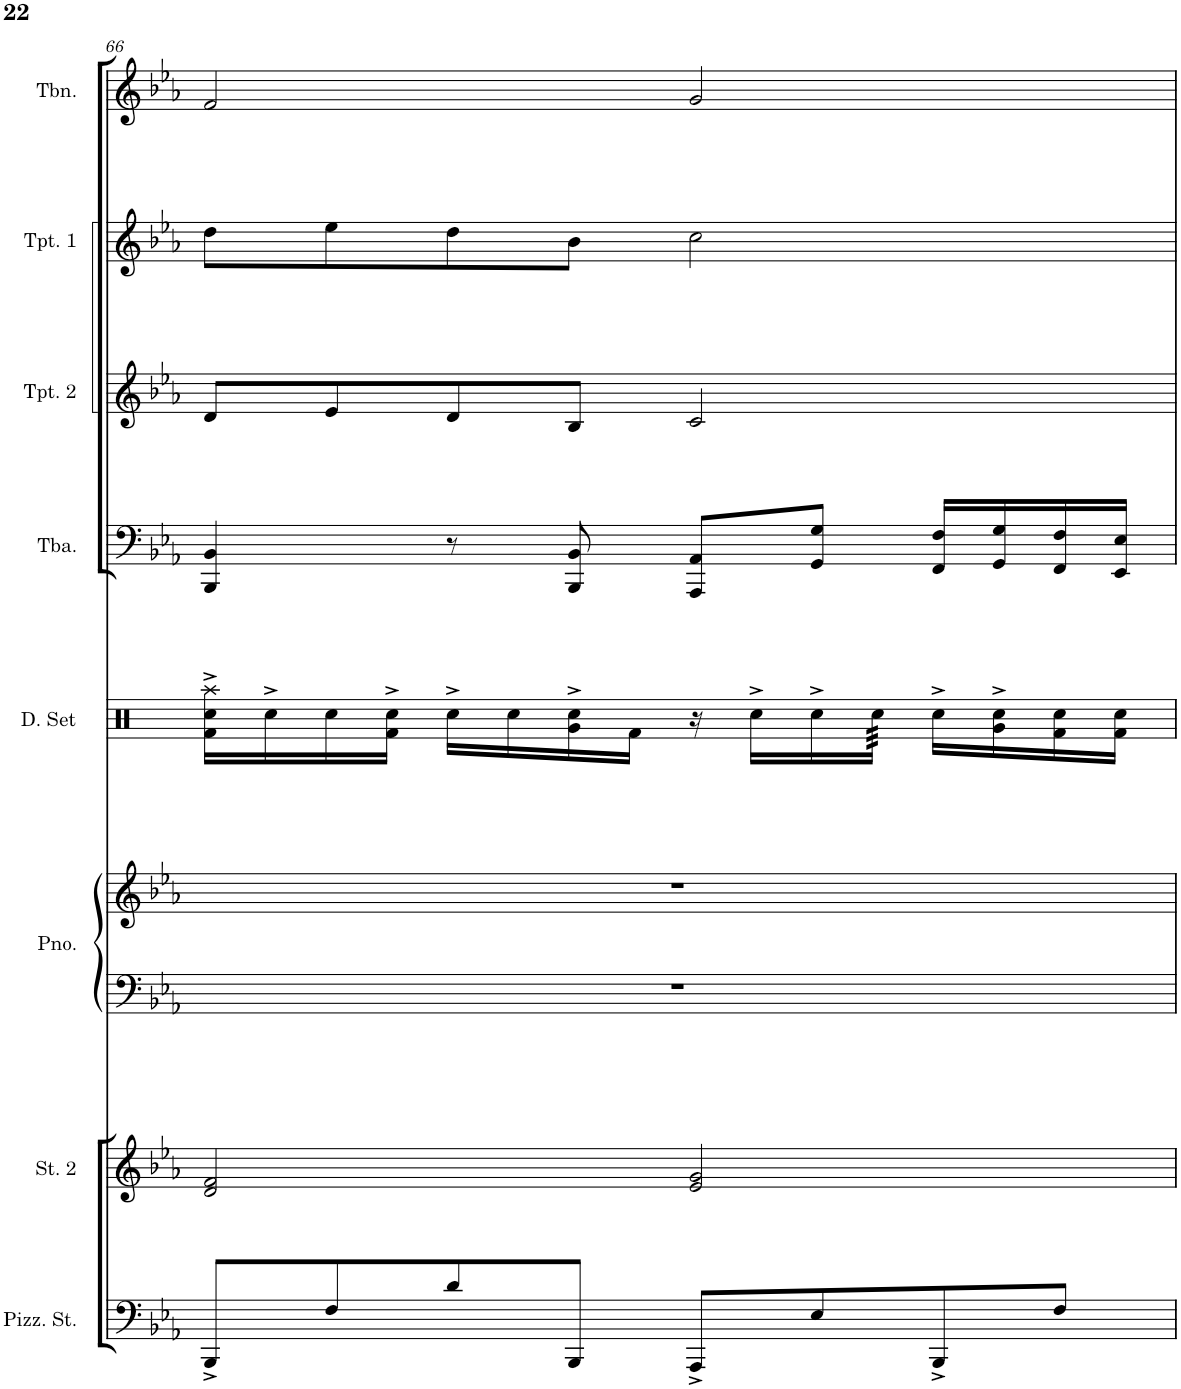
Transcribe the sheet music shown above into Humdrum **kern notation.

**kern	**kern	**kern	**kern	**kern	**kern	**kern	**kern	**kern
*part8	*part7	*part6	*part6	*part5	*part4	*part3	*part2	*part1
*staff9	*staff8	*staff7	*staff6	*staff5	*staff4	*staff3	*staff2	*staff1
*I"Pizzicato Strings	*I"Strings 2	*I"Grand Piano	*	*I"Tuba	*I"Trumpet 2	*I"Trumpet 1	*I"Trombone	*I"Beep
*I'Pizz. St.	*I'St. 2	*I'Pno.	*	*I'Tba.	*I'Tpt. 2	*I'Tpt. 1	*I'Tbn.	*I'Beep
!!LO:PB:g=z
*clefF4	*clefG2	*clefF4	*clefG2	*clefF4	*clefG2	*clefG2	*clefG2	*clefG2
*	*	*	*	*	*Trd1c2	*Trd1c2	*Trd7c12	*Trd1c2
*k[b-e-a-]	*k[b-e-a-]	*k[b-e-a-]	*k[b-e-a-]	*k[b-e-a-]	*k[b-e-a-]	*k[b-e-a-]	*k[b-e-a-]	*k[b-e-a-]
*M4/4	*M4/4	*M4/4	*M4/4	*M4/4	*M4/4	*M4/4	*M4/4	*M4/4
=66	=66	=66	=66	=66	=66	=66	=66	=66
8BBB-^/L	2d/ 2f/	1r	1r	4BBB-/ 4BB-/	8d/L	8dd\L	2f/	1r
8F/	.	.	.	.	8e-/	8ee-\	.	.
8d/	.	.	.	8r	8d/	8dd\	.	.
8BBB-/J	.	.	.	8BBB-/ 8BB-/	8B-/J	8b-\J	.	.
8AAA-^/L	2e-/ 2g/	.	.	8AAA-/ 8AA-/L	2c/	2cc\	2g/	.
8E-/	.	.	.	8GG/ 8G/J	.	.	.	.
8BBB-^/	.	.	.	16FF/ 16F/LL	.	.	.	.
.	.	.	.	16GG/ 16G/	.	.	.	.
8F/J	.	.	.	16FF/ 16F/	.	.	.	.
.	.	.	.	16EE-/ 16E-/JJ	.	.	.	.
=	=	=	=	=	=	=	=	=
*-	*-	*-	*-	*-	*-	*-	*-	*-
